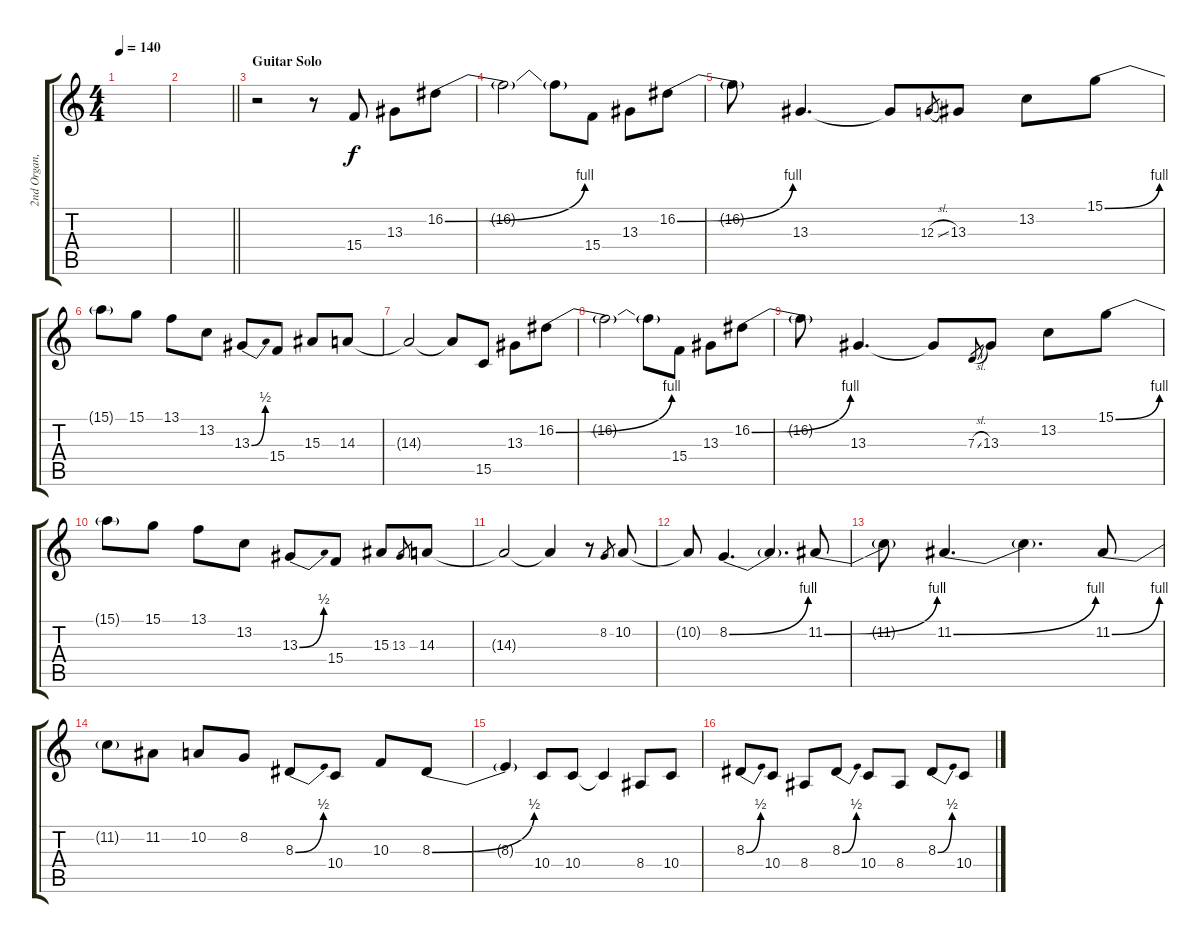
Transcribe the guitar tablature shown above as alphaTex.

\track ("2nd Organ, 2nd Lead Guitar - Lord, Black" "2nd Organ,") {instrument rockorgan}
\staff {score tabs}
\tuning (E4 B3 G3 D3 A2 E2) {hide}
\ts (4 4)
\tempo 140
\clef g2
\ks c
|
\barLineRight lightlight
|
\section ("" "Guitar Solo")
r.2{instrument overdrivenguitar} r.8 15.4.8 13.3.8 16.2{be (bend 0 0 60 4)}.8 |
16.2{t}.2 16.2{t}.8 15.4.8 13.3.8 16.2{be (bend 0 0 60 4)}.8 |
16.2{t}.8 13.3.4{d} 13.3{t}.8 12.3{sl}.8{gr} 13.3.8 13.2.8 15.1{be (bend 0 0 60 4)}.8 |
15.1{t}.8 15.1.8 13.1.8 13.2.8 13.3{be (bend 0 0 60 2)}.8 15.4.8 15.3.8 14.3.8 |
14.3{t}.2 14.3{t}.8 15.5.8 13.3.8 16.2{be (bend 0 0 60 4)}.8 |
16.2{t}.2 16.2{t}.8 15.4.8 13.3.8 16.2{be (bend 0 0 60 4)}.8 |
16.2{t}.8 13.3.4{d} 13.3{t}.8 7.3{sl}.8{gr} 13.3.8 13.2.8 15.1{be (bend 0 0 60 4)}.8 |
15.1{t}.8 15.1.8 13.1.8 13.2.8 13.3{be (bend 0 0 60 2)}.8 15.4.8 15.3.8 13.3.8{gr} 14.3.8 |
14.3{t}.2 14.3{t}.4 r.8 8.2.8{gr} 10.2.8 |
10.2{t}.8 8.2{be (bend 0 0 60 4)}.4{d} 8.2{t}.4{d} 11.2{be (bend 0 0 60 4)}.8 |
11.2{t}.8 11.2{be (bend 0 0 60 4)}.4{d} 11.2{t}.4{d} 11.2{be (bend 0 0 60 4)}.8 |
11.2{t}.8 11.2.8 10.2.8 8.2.8 8.3{be (bend 0 0 60 2)}.8 10.4.8 10.3.8 8.3{be (bend 0 0 60 2)}.8 |
8.3{t}.4 10.4.8 10.4.8 10.4{t}.4 8.4.8 10.4.8 |
8.3{be (bend 0 0 60 2)}.8 10.4.8 8.4.8 8.3{be (bend 0 0 60 2)}.8 10.4.8 8.4.8 8.3{be (bend 0 0 60 2)}.8 10.4.8
